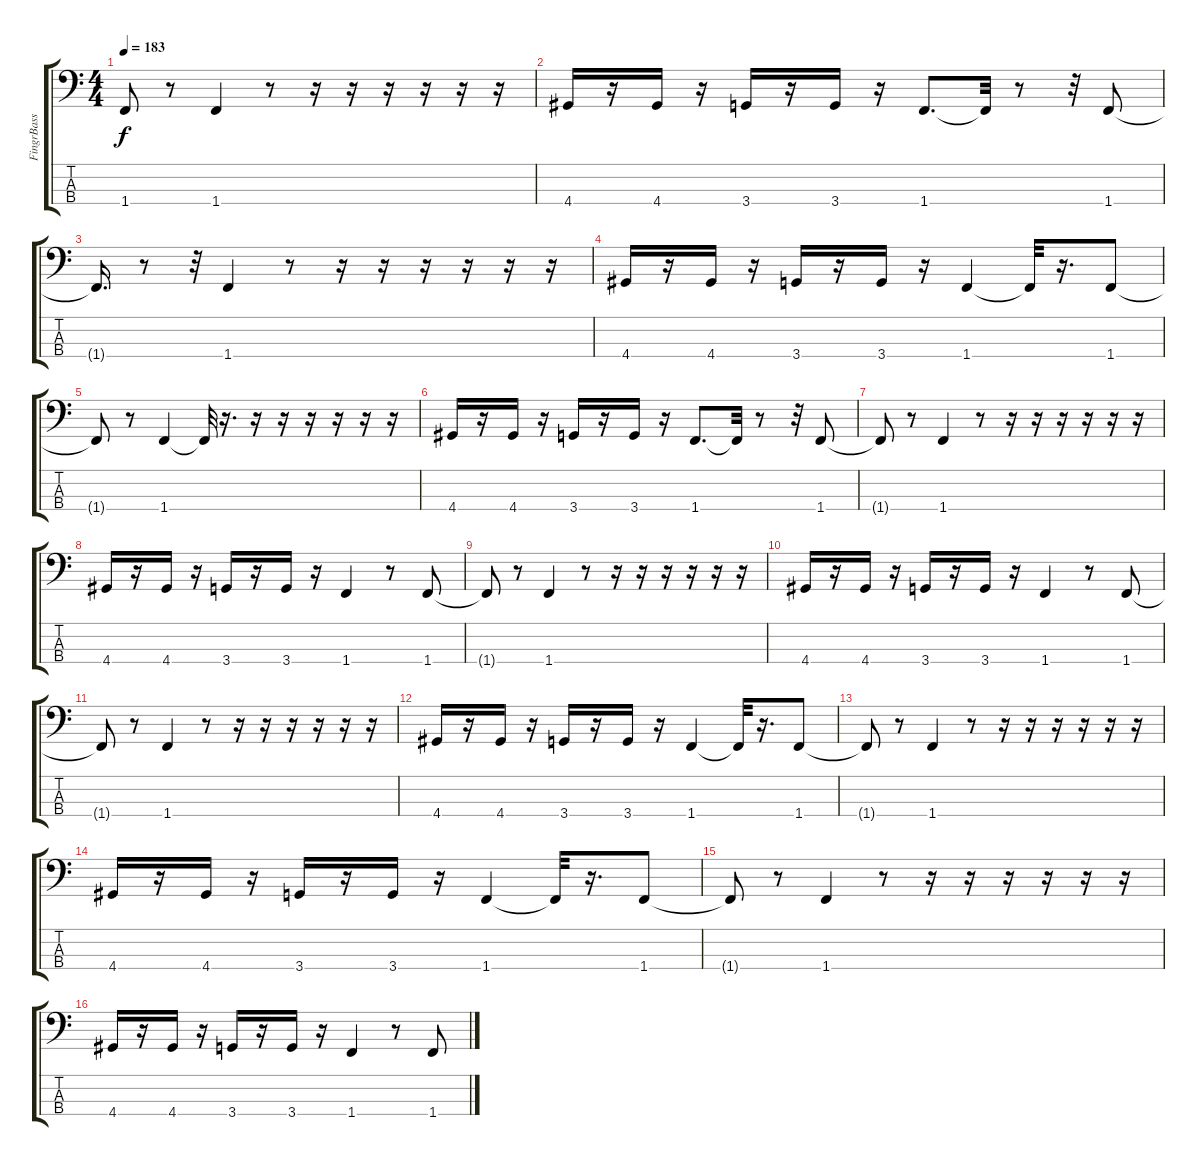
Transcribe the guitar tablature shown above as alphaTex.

\track ("FingrBass" "FingrBass") {instrument electricbassfinger}
\staff {score tabs}
\tuning (G2 D2 A1 E1) {hide}
\ts (4 4)
\tempo 183
\clef f4
\ks c
1.4{t}.8{dy f} r.8 1.4.4 r.8 r.16 r.16 r.16 r.16 r.16 r.16 |
4.4.16 r.16 4.4.16 r.16 3.4.16 r.16 3.4.16 r.16 1.4.8{d} 1.4{t}.32 r.8 r.32 1.4.8 |
1.4{t}.16{d} r.8 r.32 1.4.4 r.8 r.16 r.16 r.16 r.16 r.16 r.16 |
4.4.16 r.16 4.4.16 r.16 3.4.16 r.16 3.4.16 r.16 1.4.4 1.4{t}.32 r.16{d} 1.4.8 |
1.4{t}.8 r.8 1.4.4 1.4{t}.32 r.16{d} r.16 r.16 r.16 r.16 r.16 r.16 |
4.4.16 r.16 4.4.16 r.16 3.4.16 r.16 3.4.16 r.16 1.4.8{d} 1.4{t}.32 r.8 r.32 1.4.8 |
1.4{t}.8 r.8 1.4.4 r.8 r.16 r.16 r.16 r.16 r.16 r.16 |
4.4.16 r.16 4.4.16 r.16 3.4.16 r.16 3.4.16 r.16 1.4.4 r.8 1.4.8 |
1.4{t}.8 r.8 1.4.4 r.8 r.16 r.16 r.16 r.16 r.16 r.16 |
4.4.16 r.16 4.4.16 r.16 3.4.16 r.16 3.4.16 r.16 1.4.4 r.8 1.4.8 |
1.4{t}.8 r.8 1.4.4 r.8 r.16 r.16 r.16 r.16 r.16 r.16 |
4.4.16 r.16 4.4.16 r.16 3.4.16 r.16 3.4.16 r.16 1.4.4 1.4{t}.32 r.16{d} 1.4.8 |
1.4{t}.8 r.8 1.4.4 r.8 r.16 r.16 r.16 r.16 r.16 r.16 |
4.4.16 r.16 4.4.16 r.16 3.4.16 r.16 3.4.16 r.16 1.4.4 1.4{t}.32 r.16{d} 1.4.8 |
1.4{t}.8 r.8 1.4.4 r.8 r.16 r.16 r.16 r.16 r.16 r.16 |
4.4.16 r.16 4.4.16 r.16 3.4.16 r.16 3.4.16 r.16 1.4.4 r.8 1.4.8
